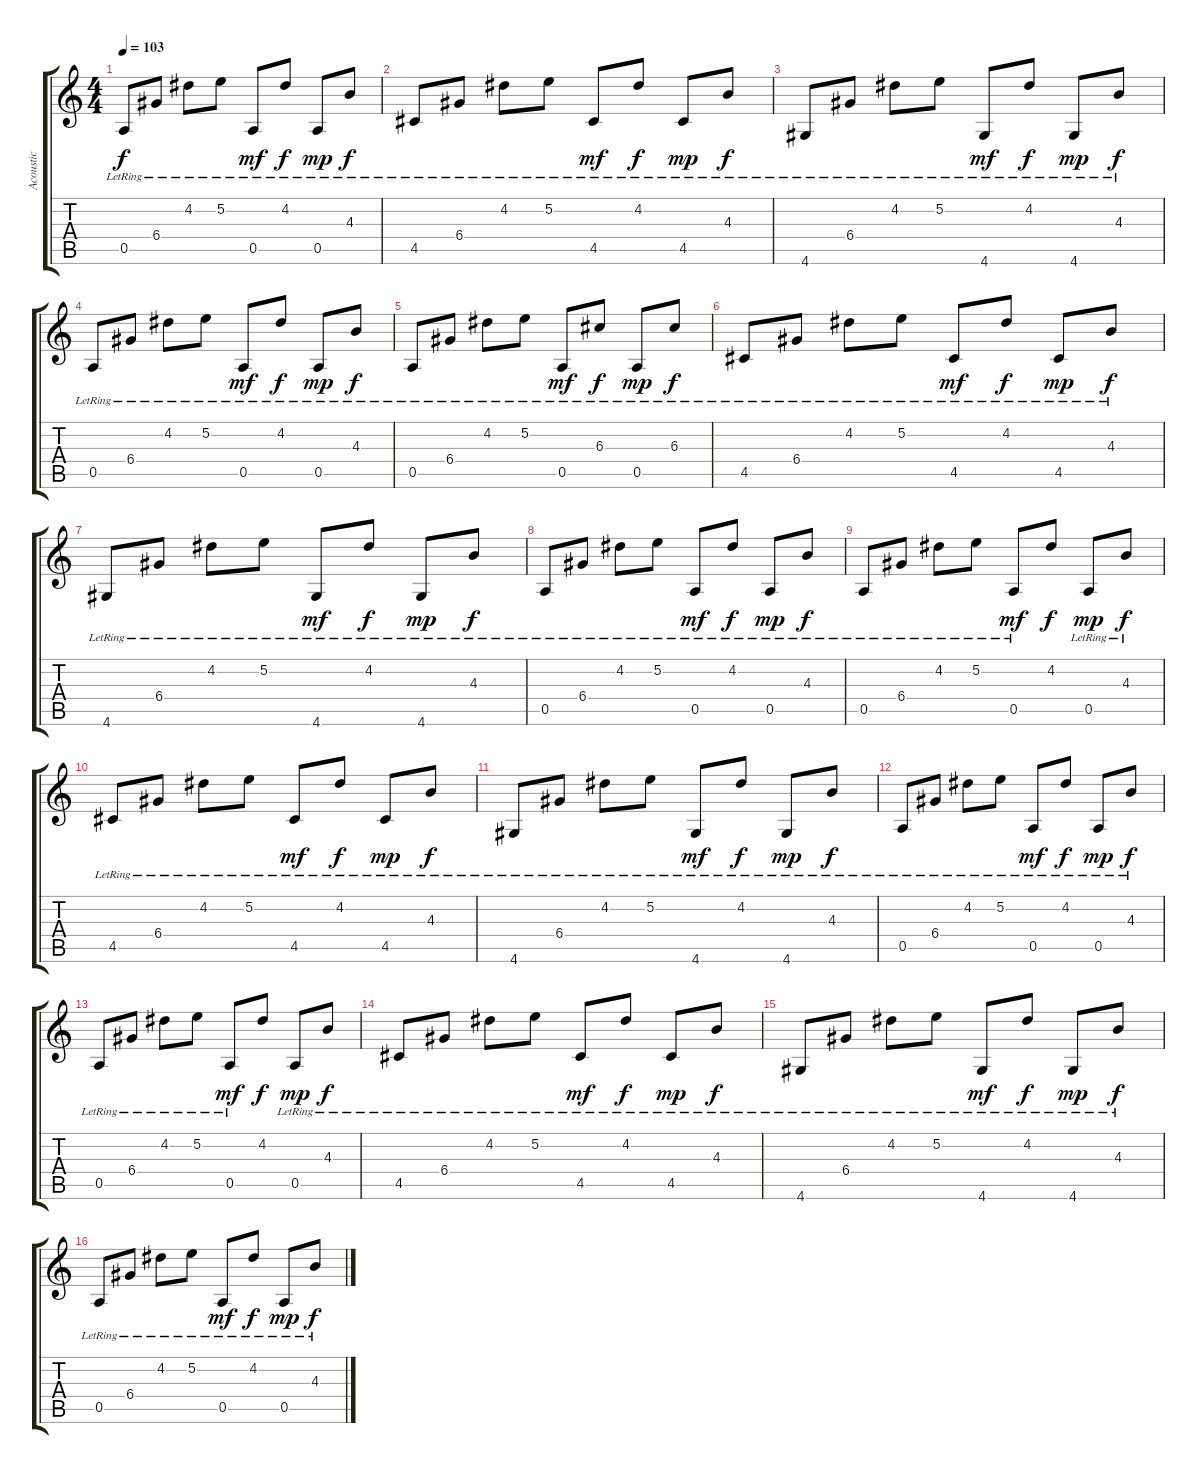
\track ("Acoustic" "Acoustic") {instrument acousticguitarsteel}
\staff {score tabs}
\tuning (E4 B3 G3 D3 A2 E2) {hide}
\ts (4 4)
\tempo 103
\clef g2
\ks c
0.5{lr}.8{dy f} 6.4{lr}.8 4.2{lr}.8 5.2{lr}.8 0.5{lr}.8{dy mf} 4.2{lr}.8{dy f} 0.5{lr}.8{dy mp} 4.3{lr}.8{dy f} |
4.5{lr}.8 6.4{lr}.8 4.2{lr}.8 5.2{lr}.8 4.5{lr}.8{dy mf} 4.2{lr}.8{dy f} 4.5{lr}.8{dy mp} 4.3{lr}.8{dy f} |
4.6{lr}.8 6.4{lr}.8 4.2{lr}.8 5.2{lr}.8 4.6{lr}.8{dy mf} 4.2{lr}.8{dy f} 4.6{lr}.8{dy mp} 4.3{lr}.8{dy f} |
0.5{lr}.8 6.4{lr}.8 4.2{lr}.8 5.2{lr}.8 0.5{lr}.8{dy mf} 4.2{lr}.8{dy f} 0.5{lr}.8{dy mp} 4.3{lr}.8{dy f} |
0.5{lr}.8 6.4{lr}.8 4.2{lr}.8 5.2{lr}.8 0.5{lr}.8{dy mf} 6.3{lr}.8{dy f} 0.5{lr}.8{dy mp} 6.3{lr}.8{dy f} |
4.5{lr}.8 6.4{lr}.8 4.2{lr}.8 5.2{lr}.8 4.5{lr}.8{dy mf} 4.2{lr}.8{dy f} 4.5{lr}.8{dy mp} 4.3{lr}.8{dy f} |
4.6{lr}.8 6.4{lr}.8 4.2{lr}.8 5.2{lr}.8 4.6{lr}.8{dy mf} 4.2{lr}.8{dy f} 4.6{lr}.8{dy mp} 4.3{lr}.8{dy f} |
0.5{lr}.8 6.4{lr}.8 4.2{lr}.8 5.2{lr}.8 0.5{lr}.8{dy mf} 4.2{lr}.8{dy f} 0.5{lr}.8{dy mp} 4.3{lr}.8{dy f} |
0.5{lr}.8 6.4{lr}.8 4.2{lr}.8 5.2{lr}.8 0.5{lr}.8{dy mf} 4.2.8{dy f} 0.5{lr}.8{dy mp} 4.3{lr}.8{dy f volume 12} |
4.5{lr}.8{volume 8} 6.4{lr}.8 4.2{lr}.8 5.2{lr}.8 4.5{lr}.8{dy mf} 4.2{lr}.8{dy f} 4.5{lr}.8{dy mp} 4.3{lr}.8{dy f} |
4.6{lr}.8 6.4{lr}.8 4.2{lr}.8 5.2{lr}.8 4.6{lr}.8{dy mf} 4.2{lr}.8{dy f} 4.6{lr}.8{dy mp} 4.3{lr}.8{dy f} |
0.5{lr}.8 6.4{lr}.8 4.2{lr}.8 5.2{lr}.8 0.5{lr}.8{dy mf} 4.2{lr}.8{dy f} 0.5{lr}.8{dy mp} 4.3{lr}.8{dy f} |
0.5{lr}.8 6.4{lr}.8 4.2{lr}.8 5.2{lr}.8 0.5{lr}.8{dy mf} 4.2.8{dy f} 0.5{lr}.8{dy mp} 4.3{lr}.8{dy f} |
4.5{lr}.8{volume 4} 6.4{lr}.8 4.2{lr}.8 5.2{lr}.8 4.5{lr}.8{dy mf} 4.2{lr}.8{dy f} 4.5{lr}.8{dy mp} 4.3{lr}.8{dy f} |
4.6{lr}.8 6.4{lr}.8 4.2{lr}.8 5.2{lr}.8 4.6{lr}.8{dy mf} 4.2{lr}.8{dy f} 4.6{lr}.8{dy mp} 4.3{lr}.8{dy f} |
0.5{lr}.8 6.4{lr}.8 4.2{lr}.8 5.2{lr}.8 0.5{lr}.8{dy mf} 4.2{lr}.8{dy f} 0.5{lr}.8{dy mp} 4.3{lr}.8{dy f}
